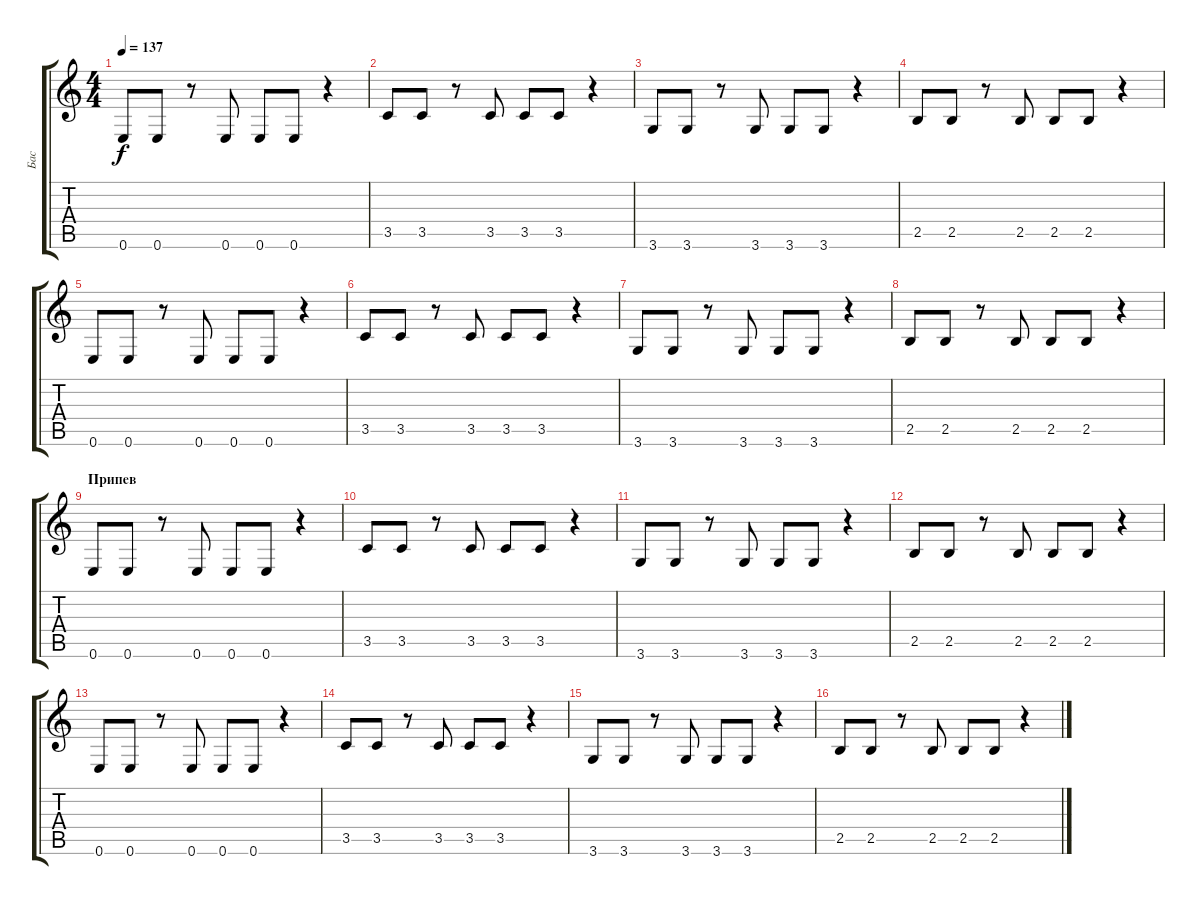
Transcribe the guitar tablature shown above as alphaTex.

\track ("Бас" "Бас") {instrument electricbassfinger}
\staff {score tabs}
\tuning (E4 B3 G3 D3 A2 E2) {hide}
\ts (4 4)
\tempo 137
\clef g2
\ks c
0.6.8{dy f} 0.6.8 r.8 0.6.8 0.6.8 0.6.8 r.4 |
3.5.8 3.5.8 r.8 3.5.8 3.5.8 3.5.8 r.4 |
3.6.8 3.6.8 r.8 3.6.8 3.6.8 3.6.8 r.4 |
2.5.8 2.5.8 r.8 2.5.8 2.5.8 2.5.8 r.4 |
0.6.8 0.6.8 r.8 0.6.8 0.6.8 0.6.8 r.4 |
3.5.8 3.5.8 r.8 3.5.8 3.5.8 3.5.8 r.4 |
3.6.8 3.6.8 r.8 3.6.8 3.6.8 3.6.8 r.4 |
2.5.8 2.5.8 r.8 2.5.8 2.5.8 2.5.8 r.4 |
\section ("" "Припев")
0.6.8 0.6.8 r.8 0.6.8 0.6.8 0.6.8 r.4 |
3.5.8 3.5.8 r.8 3.5.8 3.5.8 3.5.8 r.4 |
3.6.8 3.6.8 r.8 3.6.8 3.6.8 3.6.8 r.4 |
2.5.8 2.5.8 r.8 2.5.8 2.5.8 2.5.8 r.4 |
0.6.8 0.6.8 r.8 0.6.8 0.6.8 0.6.8 r.4 |
3.5.8 3.5.8 r.8 3.5.8 3.5.8 3.5.8 r.4 |
3.6.8 3.6.8 r.8 3.6.8 3.6.8 3.6.8 r.4 |
2.5.8 2.5.8 r.8 2.5.8 2.5.8 2.5.8 r.4
